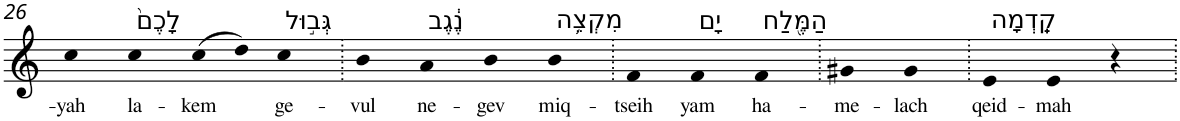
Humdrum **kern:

**kern	**text
*part1	*part1
*staff1	*staff1
*I"Piano	*
*I'Pno	*
!!LO:PB:g=z
*clefG2	*
*k[]	*
=26	=26
!	!LO:LY:b
4cc	-yah
!LO:TX:a:t=לָכֶם֙	!
!	!LO:LY:b
4cc	la-
!	!LO:LY:b
(>8cc	-kem
8dd)	.
!LO:TX:a:t=גְּב֣וּל	!
!	!LO:LY:b
4cc	ge-
=27.	=27.
!	!LO:LY:b
4b	-vul
!LO:TX:a:t=נֶ֔גֶב	!
!	!LO:LY:b
4a	ne-
!	!LO:LY:b
4b	-gev
!LO:TX:a:t=מִקְצֵ֥ה	!
!	!LO:LY:b
4b	miq-
=28.	=28.
!	!LO:LY:b
4f	-tseih
!LO:TX:a:t=יָם	!
!	!LO:LY:b
4f	yam
!LO:TX:a:t=הַמֶּ֖לַח	!
!	!LO:LY:b
4f	ha-
=29.	=29.
!	!LO:LY:b
4g#X	-me-
!	!LO:LY:b
4g#	-lach
=30.	=30.
!LO:TX:a:t=קֵֽדְמָה	!
!	!LO:LY:b
4e	qeid-
!	!LO:LY:b
4e	-mah
4r	.
=.	=.
*-	*-
